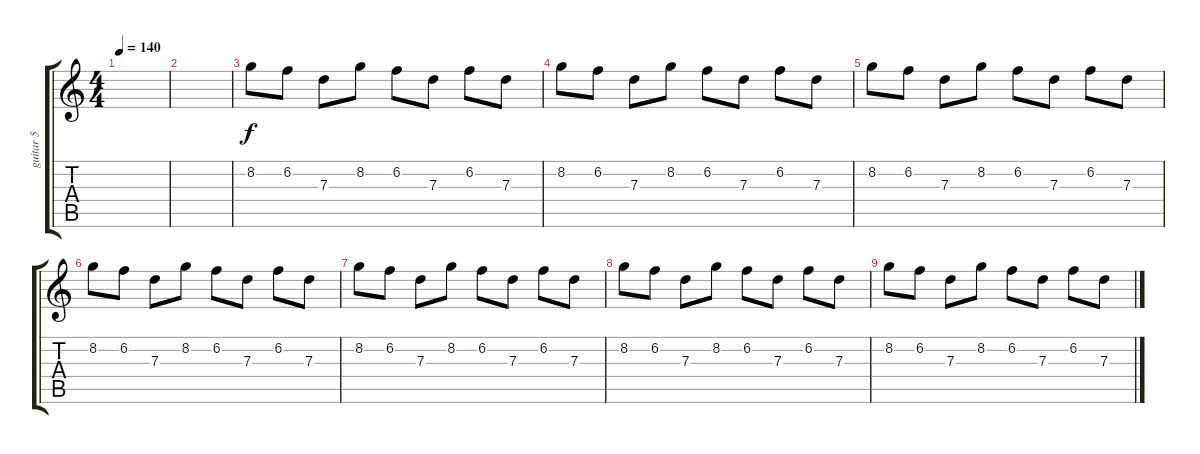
\track ("guitar 5" "guitar 5") {instrument electricguitarjazz}
\staff {score tabs}
\tuning (E4 B3 G3 D3 G2 E2) {hide}
\ts (4 4)
\tempo 140
\clef g2
\ks c
|
|
8.2.8 6.2.8 7.3.8 8.2.8 6.2.8 7.3.8 6.2.8 7.3.8 |
8.2.8 6.2.8 7.3.8 8.2.8 6.2.8 7.3.8 6.2.8 7.3.8 |
8.2.8 6.2.8 7.3.8 8.2.8 6.2.8 7.3.8 6.2.8 7.3.8 |
8.2.8 6.2.8 7.3.8 8.2.8 6.2.8 7.3.8 6.2.8 7.3.8 |
8.2.8 6.2.8 7.3.8 8.2.8 6.2.8 7.3.8 6.2.8 7.3.8 |
8.2.8 6.2.8 7.3.8 8.2.8 6.2.8 7.3.8 6.2.8 7.3.8 |
8.2.8 6.2.8 7.3.8 8.2.8 6.2.8 7.3.8 6.2.8 7.3.8
